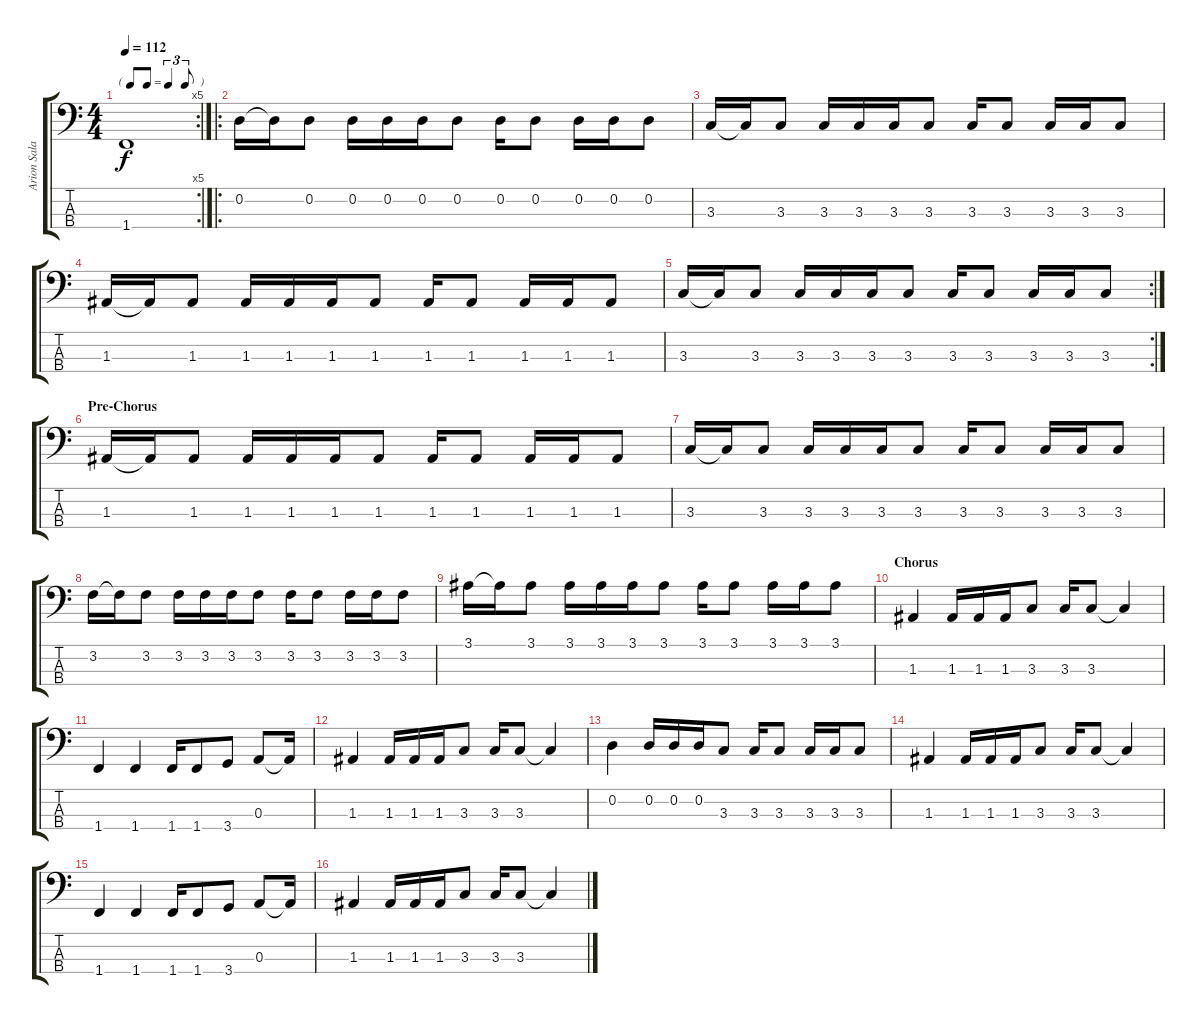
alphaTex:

\track ("Arion Salazar" "Arion Sala") {instrument electricbasspick}
\staff {score tabs}
\tuning (G2 D2 A1 E1) {hide}
\rc 5
\ts (4 4)
\tf triplet8th
\tempo 112
\clef f4
\ks c
1.4.1{dy f} |
\ro
0.2.16 0.2{t}.16 0.2.8 0.2.16 0.2.16 0.2.16 0.2.8 0.2.16 0.2.8 0.2.16 0.2.16 0.2.8 |
3.3.16 3.3{t}.16 3.3.8 3.3.16 3.3.16 3.3.16 3.3.8 3.3.16 3.3.8 3.3.16 3.3.16 3.3.8 |
1.3.16 1.3{t}.16 1.3.8 1.3.16 1.3.16 1.3.16 1.3.8 1.3.16 1.3.8 1.3.16 1.3.16 1.3.8 |
\rc 2
3.3.16 3.3{t}.16 3.3.8 3.3.16 3.3.16 3.3.16 3.3.8 3.3.16 3.3.8 3.3.16 3.3.16 3.3.8 |
\section ("" "Pre-Chorus")
1.3.16 1.3{t}.16 1.3.8 1.3.16 1.3.16 1.3.16 1.3.8 1.3.16 1.3.8 1.3.16 1.3.16 1.3.8 |
3.3.16 3.3{t}.16 3.3.8 3.3.16 3.3.16 3.3.16 3.3.8 3.3.16 3.3.8 3.3.16 3.3.16 3.3.8 |
3.2.16 3.2{t}.16 3.2.8 3.2.16 3.2.16 3.2.16 3.2.8 3.2.16 3.2.8 3.2.16 3.2.16 3.2.8 |
3.1.16 3.1{t}.16 3.1.8 3.1.16 3.1.16 3.1.16 3.1.8 3.1.16 3.1.8 3.1.16 3.1.16 3.1.8 |
\section ("" "Chorus")
1.3.4 1.3.16 1.3.16 1.3.16 3.3.8 3.3.16 3.3.8 3.3{t}.4 |
1.4.4 1.4.4 1.4.16 1.4.8 3.4.8 0.3.8 0.3{t}.16 |
1.3.4 1.3.16 1.3.16 1.3.16 3.3.8 3.3.16 3.3.8 3.3{t}.4 |
0.2.4 0.2.16 0.2.16 0.2.16 3.3.8 3.3.16 3.3.8 3.3.16 3.3.16 3.3.8 |
1.3.4 1.3.16 1.3.16 1.3.16 3.3.8 3.3.16 3.3.8 3.3{t}.4 |
1.4.4 1.4.4 1.4.16 1.4.8 3.4.8 0.3.8 0.3{t}.16 |
1.3.4 1.3.16 1.3.16 1.3.16 3.3.8 3.3.16 3.3.8 3.3{t}.4
